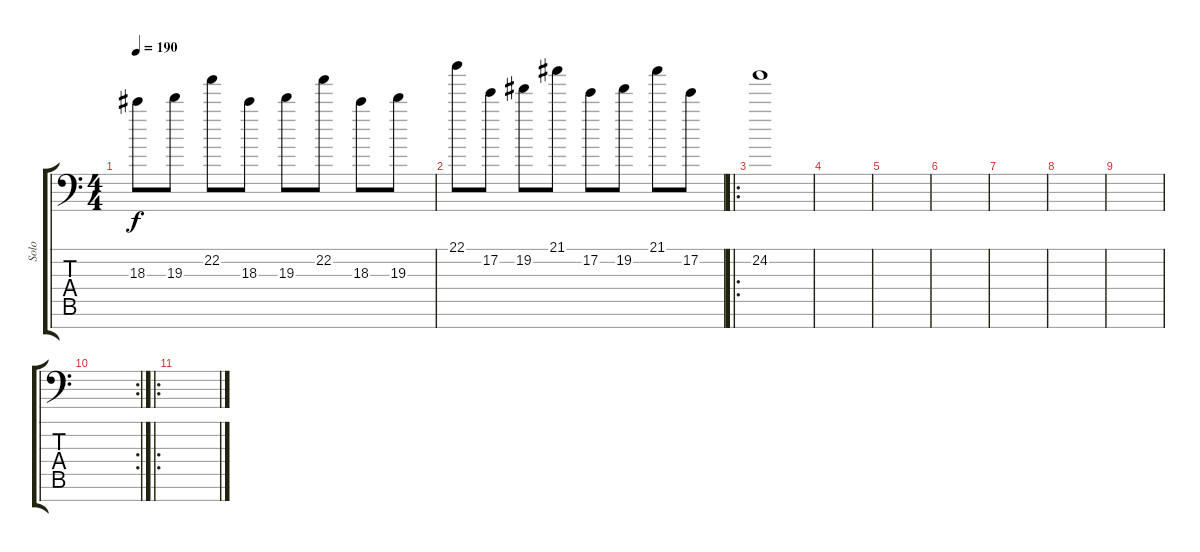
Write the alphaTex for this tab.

\track ("Solo" "Solo") {instrument distortionguitar}
\staff {score tabs}
\tuning (E4 B3 G3 D3 A2 E2 C-1) {hide}
\ts (4 4)
\tempo 190
\clef f4
\ks c
18.3.8{dy f} 19.3.8 22.2.8 18.3.8 19.3.8 22.2.8 18.3.8 19.3.8 |
22.1.8 17.2.8 19.2.8 21.1.8 17.2.8 19.2.8 21.1.8 17.2.8 |
\ro
24.2.1 |
|
|
|
|
|
|
\rc 2
|
\ro
